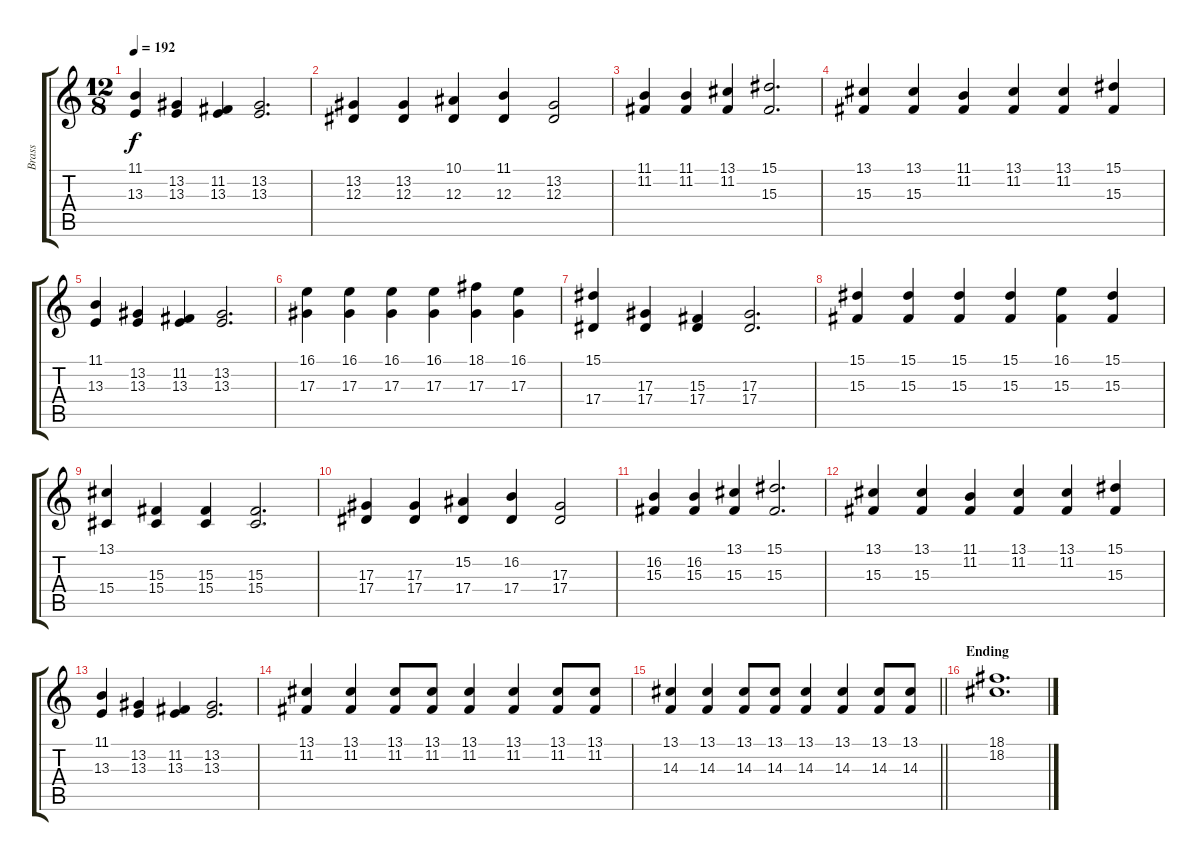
\track ("Brass" "Brass") {instrument brasssection}
\staff {score tabs}
\tuning (C4 G3 Eb3 Bb2 F2 C2) {hide}
\ts (12 8)
\tempo 192
\clef g2
\ks c
(11.1 13.3).4{dy f} (13.2 13.3).4 (11.2 13.3).4 (13.2 13.3).2{d} |
(13.2 12.3).4 (13.2 12.3).4 (10.1 12.3).4 (11.1 12.3).4 (13.2 12.3).2 |
(11.1 11.2).4 (11.1 11.2).4 (13.1 11.2).4 (15.1 15.3).2{d} |
(13.1 15.3).4 (13.1 15.3).4 (11.1 11.2).4 (13.1 11.2).4 (13.1 11.2).4 (15.1 15.3).4 |
(11.1 13.3).4 (13.2 13.3).4 (11.2 13.3).4 (13.2 13.3).2{d} |
(16.1 17.3).4 (16.1 17.3).4 (16.1 17.3).4 (16.1 17.3).4 (18.1 17.3).4 (16.1 17.3).4 |
(15.1 17.4).4 (17.3 17.4).4 (15.3 17.4).4 (17.3 17.4).2{d} |
(15.1 15.3).4 (15.1 15.3).4 (15.1 15.3).4 (15.1 15.3).4 (16.1 15.3).4 (15.1 15.3).4 |
(13.1 15.4).4 (15.3 15.4).4 (15.3 15.4).4 (15.3 15.4).2{d} |
(17.3 17.4).4 (17.3 17.4).4 (15.2 17.4).4 (16.2 17.4).4 (17.3 17.4).2 |
(16.2 15.3).4 (16.2 15.3).4 (13.1 15.3).4 (15.1 15.3).2{d} |
(13.1 15.3).4 (13.1 15.3).4 (11.1 11.2).4 (13.1 11.2).4 (13.1 11.2).4 (15.1 15.3).4 |
(11.1 13.3).4 (13.2 13.3).4 (11.2 13.3).4 (13.2 13.3).2{d} |
(13.1 11.2).4 (13.1 11.2).4 (13.1 11.2).8 (13.1 11.2).8 (13.1 11.2).4 (13.1 11.2).4 (13.1 11.2).8 (13.1 11.2).8 |
\barLineRight lightlight
(13.1 14.3).4 (13.1 14.3).4 (13.1 14.3).8 (13.1 14.3).8 (13.1 14.3).4 (13.1 14.3).4 (13.1 14.3).8 (13.1 14.3).8 |
\section ("" "Ending")
(18.1 18.2).1{d}
